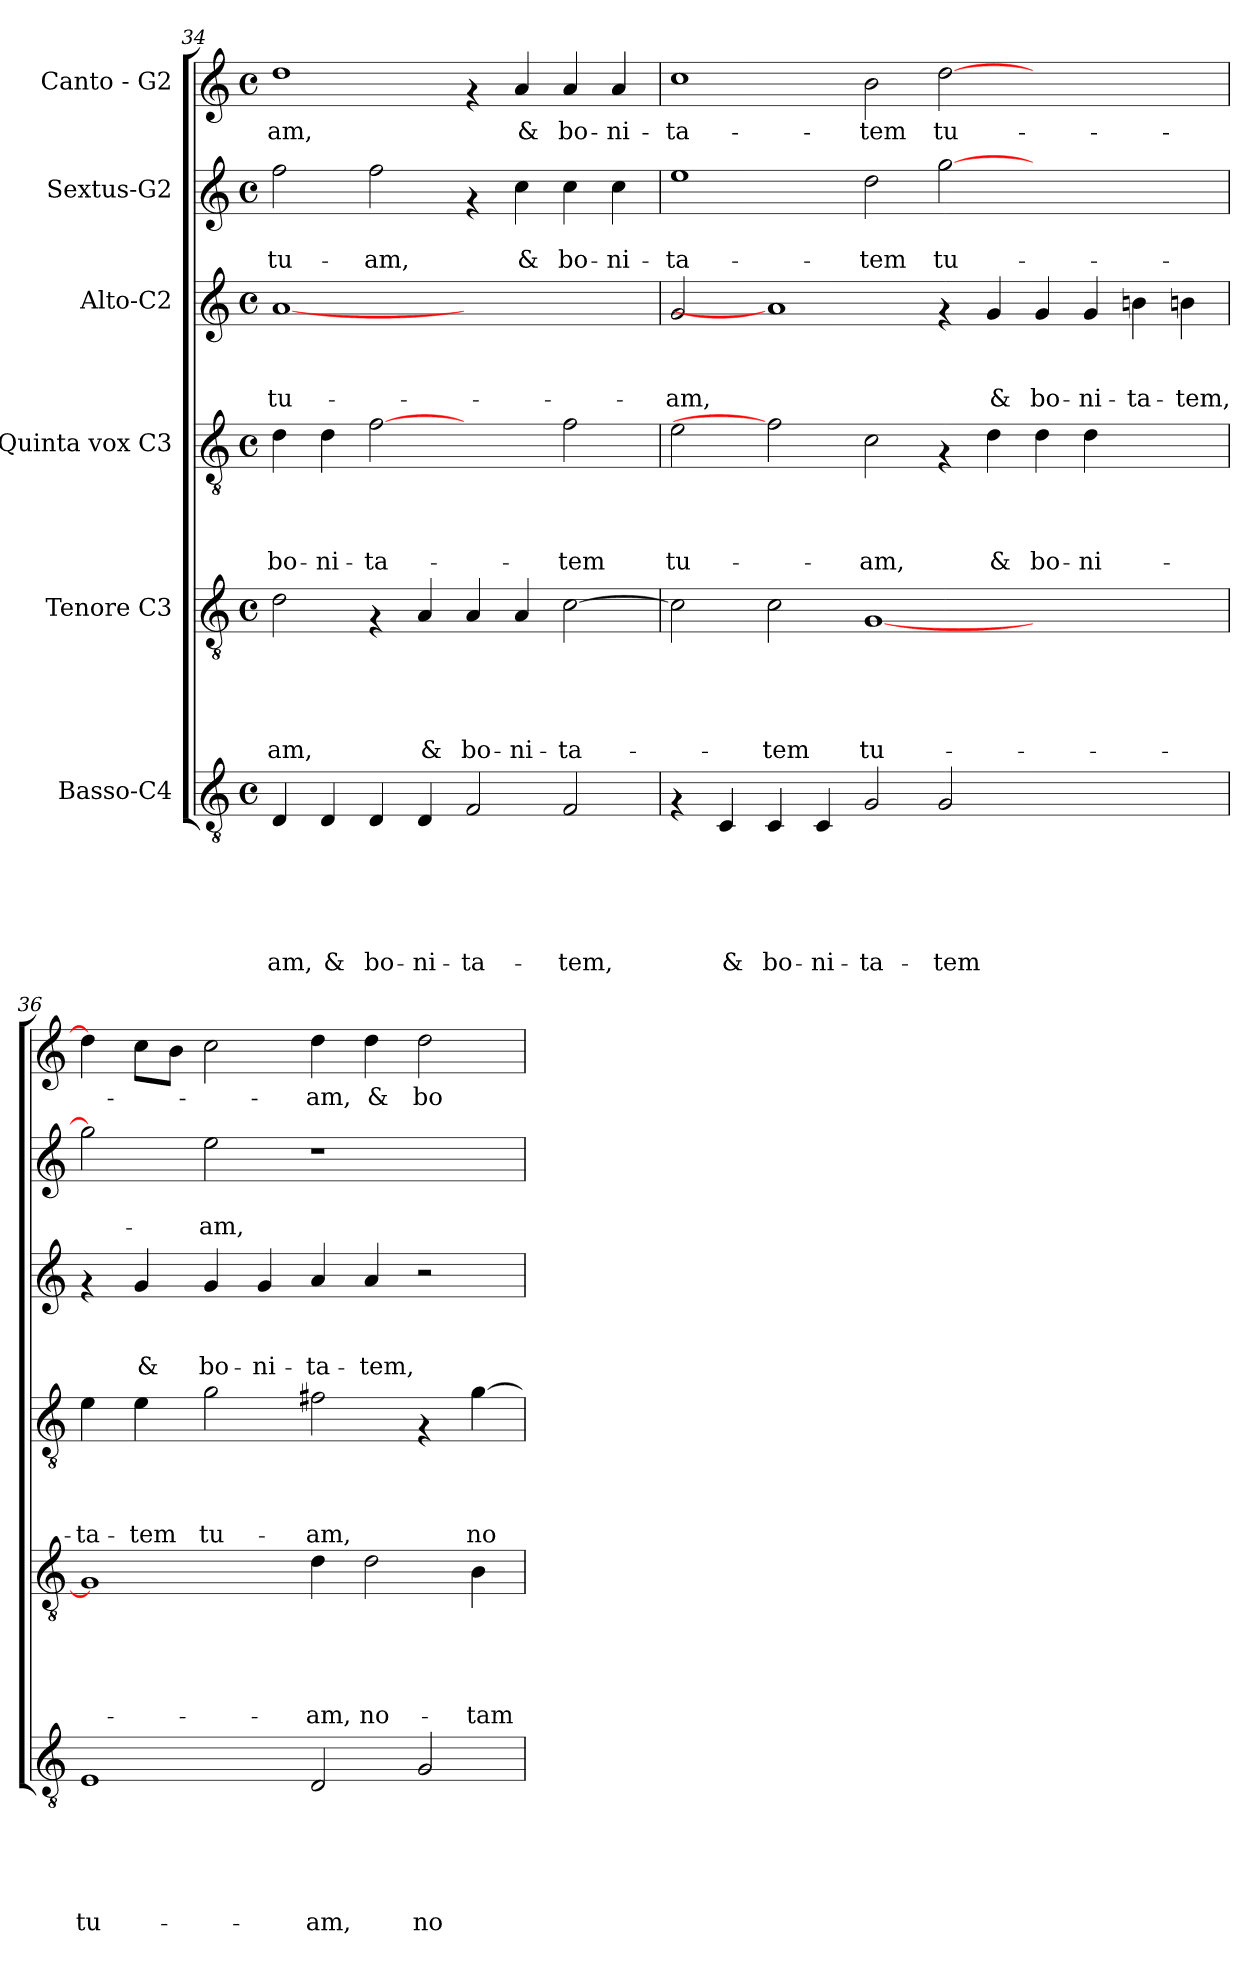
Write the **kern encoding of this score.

**kern	**text	**text	**text	**text	**text	**text	**kern	**text	**text	**text	**text	**text	**kern	**text	**text	**text	**text	**kern	**text	**text	**text	**kern	**text	**text	**kern	**text
*part6	*part6	*part6	*part6	*part6	*part6	*part6	*part5	*part5	*part5	*part5	*part5	*part5	*part4	*part4	*part4	*part4	*part4	*part3	*part3	*part3	*part3	*part2	*part2	*part2	*part1	*part1
*staff6	*staff6	*staff6	*staff6	*staff6	*staff6	*staff6	*staff5	*staff5	*staff5	*staff5	*staff5	*staff5	*staff4	*staff4	*staff4	*staff4	*staff4	*staff3	*staff3	*staff3	*staff3	*staff2	*staff2	*staff2	*staff1	*staff1
*I"Basso-C4	*	*	*	*	*	*	*I"Tenore C3	*	*	*	*	*	*I"Quinta vox C3	*	*	*	*	*I"Alto-C2	*	*	*	*I"Sextus-G2	*	*	*I"Canto - G2	*
!!LO:PB:g=z
*clefGv2	*	*	*	*	*	*	*clefGv2	*	*	*	*	*	*clefGv2	*	*	*	*	*clefG2	*	*	*	*clefG2	*	*	*clefG2	*
*k[]	*	*	*	*	*	*	*k[]	*	*	*	*	*	*k[]	*	*	*	*	*k[]	*	*	*	*k[]	*	*	*k[]	*
*C:	*	*	*	*	*	*	*C:	*	*	*	*	*	*C:	*	*	*	*	*C:	*	*	*	*C:	*	*	*C:	*
*M4/4	*	*	*	*	*	*	*M4/4	*	*	*	*	*	*M4/4	*	*	*	*	*M4/4	*	*	*	*M4/4	*	*	*M4/4	*
*met(c)	*	*	*	*	*	*	*met(c)	*	*	*	*	*	*met(c)	*	*	*	*	*met(c)	*	*	*	*met(c)	*	*	*met(c)	*
=34	=34	=34	=34	=34	=34	=34	=34	=34	=34	=34	=34	=34	=34	=34	=34	=34	=34	=34	=34	=34	=34	=34	=34	=34	=34	=34
!	!	!	!	!	!	!LO:LY:b	!	!	!	!	!	!LO:LY:b	!	!	!	!	!LO:LY:b	!	!	!	!LO:LY:b	!	!	!LO:LY:b	!	!LO:LY:b
4D/	.	.	.	.	.	-am,	2d\	.	.	.	.	-am,	4d\	.	.	.	bo-	[1a	.	.	tu-	2ff\	.	tu-	1dd	-am,
!	!	!	!	!	!	!LO:LY:b	!	!	!	!	!	!	!	!	!	!	!LO:LY:b	!	!	!	!	!	!	!	!	!
4D/	.	.	.	.	.	&	.	.	.	.	.	.	4d\	.	.	.	-ni-	.	.	.	.	.	.	.	.	.
!	!	!	!	!	!	!LO:LY:b	!	!	!	!	!	!	!	!	!	!	!LO:LY:b	!	!	!	!	!	!	!LO:LY:b	!	!
4D/	.	.	.	.	.	bo-	4rF	.	.	.	.	.	[2f	.	.	.	-ta-	.	.	.	.	2ff\	.	-am,	.	.
!	!	!	!	!	!	!LO:LY:b	!	!	!	!	!	!LO:LY:b	!	!	!	!	!	!	!	!	!	!	!	!	!	!
4D/	.	.	.	.	.	-ni-	4A/	.	.	.	.	&	.	.	.	.	.	.	.	.	.	.	.	.	.	.
!	!	!	!	!	!	!LO:LY:b	!	!	!	!	!	!LO:LY:b	!	!	!	!	!	!	!	!	!	!	!	!	!	!
2F/	.	.	.	.	.	-ta-	4A/	.	.	.	.	bo-	2ryy	.	.	.	.	1ryy	.	.	.	4rf	.	.	4rf	.
!	!	!	!	!	!	!	!	!	!	!	!	!LO:LY:b	!	!	!	!	!	!	!	!	!	!	!	!LO:LY:b	!	!LO:LY:b
.	.	.	.	.	.	.	4A/	.	.	.	.	-ni-	.	.	.	.	.	.	.	.	.	4cc\	.	&	4a/	&
!	!	!	!	!	!	!LO:LY:b	!	!	!	!	!	!LO:LY:b	!	!	!	!	!LO:LY:b	!	!	!	!	!	!	!LO:LY:b	!	!LO:LY:b
2F/	.	.	.	.	.	-tem,	[>2c\	.	.	.	.	-ta-	2f\	.	.	.	-tem	.	.	.	.	4cc\	.	bo-	4a/	bo-
!	!	!	!	!	!	!	!	!	!	!	!	!	!	!	!	!	!	!	!	!	!	!	!	!LO:LY:b	!	!LO:LY:b
.	.	.	.	.	.	.	.	.	.	.	.	.	.	.	.	.	.	.	.	.	.	4cc\	.	-ni-	4a/	-ni-
=35	=35	=35	=35	=35	=35	=35	=35	=35	=35	=35	=35	=35	=35	=35	=35	=35	=35	=35	=35	=35	=35	=35	=35	=35	=35	=35
!	!	!	!	!	!	!	!	!	!	!	!	!	!	!	!	!	!LO:LY:b	!	!	!	!LO:LY:b	!	!	!LO:LY:b	!	!LO:LY:b
4rF	.	.	.	.	.	.	2c\]	.	.	.	.	.	2e\	.	.	.	tu-	2g/	.	.	-am,	1ee	.	-ta-	1cc	-ta-
!	!	!	!	!	!	!LO:LY:b	!	!	!	!	!	!	!	!	!	!	!	!	!	!	!	!	!	!	!	!
4C/	.	.	.	.	.	&	.	.	.	.	.	.	.	.	.	.	.	.	.	.	.	.	.	.	.	.
!	!	!	!	!	!	!LO:LY:b	!	!	!	!	!	!LO:LY:b	!	!	!	!	!	!	!	!	!	!	!	!	!	!
4C/	.	.	.	.	.	bo-	2c\	.	.	.	.	-tem	2f]	.	.	.	.	1a]	.	.	.	.	.	.	.	.
!	!	!	!	!	!	!LO:LY:b	!	!	!	!	!	!	!	!	!	!	!	!	!	!	!	!	!	!	!	!
4C/	.	.	.	.	.	-ni-	.	.	.	.	.	.	.	.	.	.	.	.	.	.	.	.	.	.	.	.
!	!	!	!	!	!	!LO:LY:b	!	!	!	!	!	!LO:LY:b	!	!	!	!	!LO:LY:b	!	!	!	!	!	!	!LO:LY:b	!	!LO:LY:b
2G/	.	.	.	.	.	-ta-	[<1G	.	.	.	.	tu-	2c\	.	.	.	-am,	.	.	.	.	2dd\	.	-tem	2b\	-tem
!	!	!	!	!	!	!LO:LY:b	!	!	!	!	!	!	!	!	!	!	!	!	!	!	!	!	!	!LO:LY:b	!	!LO:LY:b
2G/	.	.	.	.	.	-tem	.	.	.	.	.	.	4rF	.	.	.	.	4rf	.	.	.	[>2gg\	.	tu-	[>2dd\	tu-
!	!	!	!	!	!	!	!	!	!	!	!	!	!	!	!	!	!LO:LY:b	!	!	!	!LO:LY:b	!	!	!	!	!
.	.	.	.	.	.	.	.	.	.	.	.	.	4d\	.	.	.	&	4g/	.	.	&	.	.	.	.	.
!	!	!	!	!	!	!	!	!	!	!	!	!	!	!	!	!	!LO:LY:b	!	!	!	!LO:LY:b	!	!	!	!	!
1ryy	.	.	.	.	.	.	1ryy	.	.	.	.	.	4d\	.	.	.	bo-	4g/	.	.	bo-	1ryy	.	.	1ryy	.
!	!	!	!	!	!	!	!	!	!	!	!	!	!	!	!	!	!LO:LY:b	!	!	!	!LO:LY:b	!	!	!	!	!
.	.	.	.	.	.	.	.	.	.	.	.	.	4d\	.	.	.	-ni-	4g/	.	.	-ni-	.	.	.	.	.
!	!	!	!	!	!	!	!	!	!	!	!	!	!	!	!	!	!	!	!	!	!LO:LY:b	!	!	!	!	!
.	.	.	.	.	.	.	.	.	.	.	.	.	2ryy	.	.	.	.	4bn\	.	.	-ta-	.	.	.	.	.
!	!	!	!	!	!	!	!	!	!	!	!	!	!	!	!	!	!	!	!	!	!LO:LY:b	!	!	!	!	!
.	.	.	.	.	.	.	.	.	.	.	.	.	.	.	.	.	.	4bn\	.	.	-tem,	.	.	.	.	.
=36	=36	=36	=36	=36	=36	=36	=36	=36	=36	=36	=36	=36	=36	=36	=36	=36	=36	=36	=36	=36	=36	=36	=36	=36	=36	=36
!	!	!	!	!	!	!LO:LY:b	!	!	!	!	!	!	!	!	!	!	!LO:LY:b	!	!	!	!	!	!	!	!	!
1E	.	.	.	.	.	tu-	1G]	.	.	.	.	.	4e\	.	.	.	-ta-	4rf	.	.	.	2gg\]	.	.	4dd\]	.
!	!	!	!	!	!	!	!	!	!	!	!	!	!	!	!	!	!LO:LY:b	!	!	!	!LO:LY:b	!	!	!	!	!
.	.	.	.	.	.	.	.	.	.	.	.	.	4e\	.	.	.	-tem	4g/	.	.	&	.	.	.	8cc\L	.
.	.	.	.	.	.	.	.	.	.	.	.	.	.	.	.	.	.	.	.	.	.	.	.	.	8b\J	.
!	!	!	!	!	!	!	!	!	!	!	!	!	!	!	!	!	!LO:LY:b	!	!	!	!LO:LY:b	!	!	!LO:LY:b	!	!
.	.	.	.	.	.	.	.	.	.	.	.	.	2g\	.	.	.	tu-	4g/	.	.	bo-	2ee\	.	-am,	2cc\	.
!	!	!	!	!	!	!	!	!	!	!	!	!	!	!	!	!	!	!	!	!	!LO:LY:b	!	!	!	!	!
.	.	.	.	.	.	.	.	.	.	.	.	.	.	.	.	.	.	4g/	.	.	-ni-	.	.	.	.	.
!	!	!	!	!	!	!LO:LY:b	!	!	!	!	!	!LO:LY:b	!	!	!	!	!LO:LY:b	!	!	!	!LO:LY:b	!	!	!	!	!LO:LY:b
2D/	.	.	.	.	.	-am,	4d\	.	.	.	.	-am,	2f#X\	.	.	.	-am,	4a/	.	.	-ta-	1r	.	.	4dd\	-am,
!	!	!	!	!	!	!	!	!	!	!	!	!LO:LY:b	!	!	!	!	!	!	!	!	!LO:LY:b	!	!	!	!	!LO:LY:b
.	.	.	.	.	.	.	2d\	.	.	.	.	no-	.	.	.	.	.	4a/	.	.	-tem,	.	.	.	4dd\	&
!	!	!	!	!	!	!LO:LY:b	!	!	!	!	!	!	!	!	!	!	!	!	!	!	!	!	!	!	!	!LO:LY:b
2G/	.	.	.	.	.	no-	.	.	.	.	.	.	4rF	.	.	.	.	2r	.	.	.	.	.	.	2dd\	bo-
!	!	!	!	!	!	!	!	!	!	!	!	!LO:LY:b	!	!	!	!	!LO:LY:b	!	!	!	!	!	!	!	!	!
.	.	.	.	.	.	.	4B\	.	.	.	.	-tam	[>4g\	.	.	.	no-	.	.	.	.	.	.	.	.	.
=	=	=	=	=	=	=	=	=	=	=	=	=	=	=	=	=	=	=	=	=	=	=	=	=	=	=
*-	*-	*-	*-	*-	*-	*-	*-	*-	*-	*-	*-	*-	*-	*-	*-	*-	*-	*-	*-	*-	*-	*-	*-	*-	*-	*-
